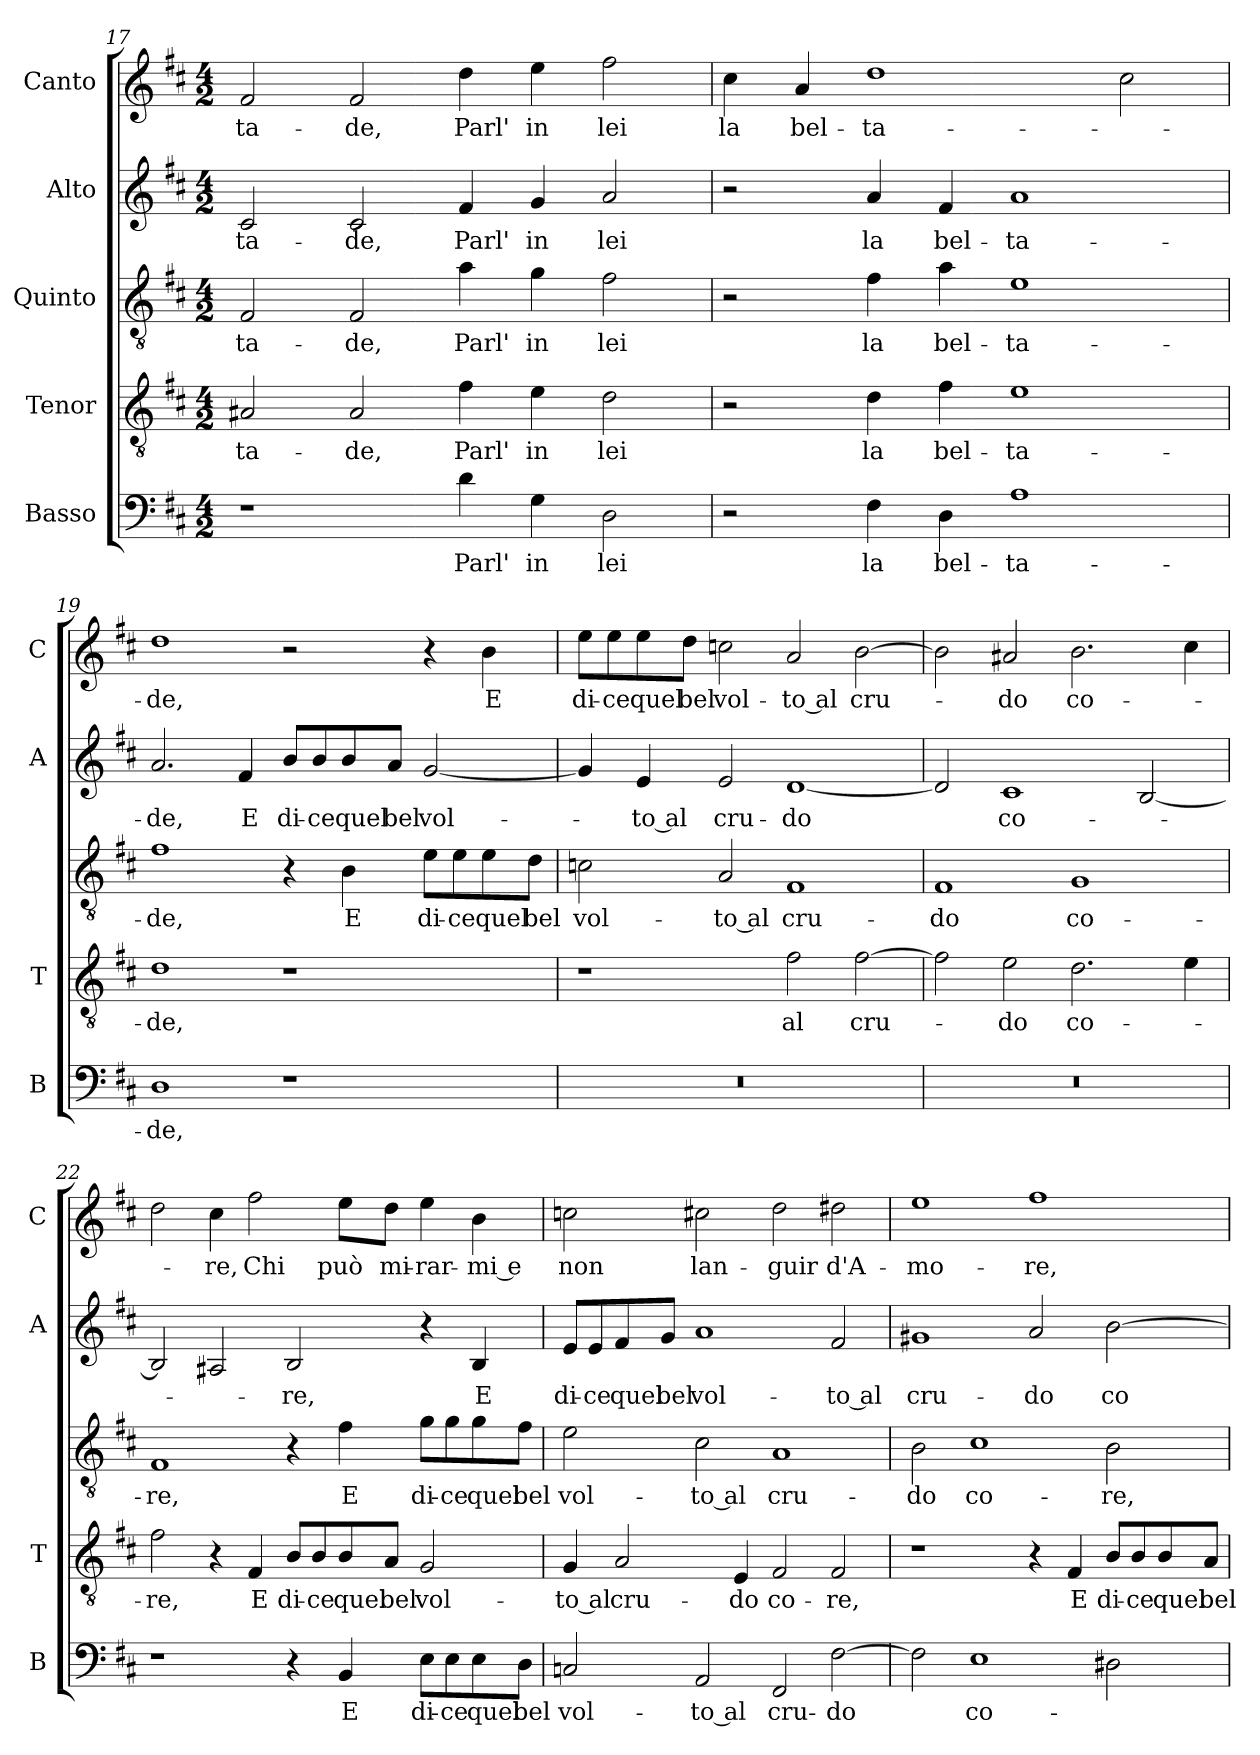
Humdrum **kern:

**kern	**text	**kern	**text	**kern	**text	**kern	**text	**kern	**text
*part5	*part5	*part4	*part4	*part3	*part3	*part2	*part2	*part1	*part1
*staff5	*staff5	*staff4	*staff4	*staff3	*staff3	*staff2	*staff2	*staff1	*staff1
*I"Basso	*	*I"Tenor	*	*I"Quinto	*	*I"Alto	*	*I"Canto	*
*I'B	*	*I'T	*	*	*	*I'A	*	*I'C	*
*clefF4	*	*clefGv2	*	*clefGv2	*	*clefG2	*	*clefG2	*
*k[f#c#]	*	*k[f#c#]	*	*k[f#c#]	*	*k[f#c#]	*	*k[f#c#]	*
*D:	*	*D:	*	*D:	*	*D:	*	*D:	*
*M4/2	*	*M4/2	*	*M4/2	*	*M4/2	*	*M4/2	*
=17	=17	=17	=17	=17	=17	=17	=17	=17	=17
!	!	!	!LO:LY:b	!	!LO:LY:b	!	!LO:LY:b	!	!LO:LY:b
1r	.	2A#X/	-ta-	2F#/	-ta-	2c#/	-ta-	2f#/	-ta-
!	!	!	!LO:LY:b	!	!LO:LY:b	!	!LO:LY:b	!	!LO:LY:b
.	.	2A#/	-de,	2F#/	-de,	2c#/	-de,	2f#/	-de,
!	!LO:LY:b	!	!LO:LY:b	!	!LO:LY:b	!	!LO:LY:b	!	!LO:LY:b
4d\	Parl'	4f#\	Parl'	4a\	Parl'	4f#/	Parl'	4dd\	Parl'
!	!LO:LY:b	!	!LO:LY:b	!	!LO:LY:b	!	!LO:LY:b	!	!LO:LY:b
4G\	in	4e\	in	4g\	in	4g/	in	4ee\	in
!	!LO:LY:b	!	!LO:LY:b	!	!LO:LY:b	!	!LO:LY:b	!	!LO:LY:b
2D\	lei	2d\	lei	2f#\	lei	2a/	lei	2ff#\	lei
=18	=18	=18	=18	=18	=18	=18	=18	=18	=18
!	!	!	!	!	!	!	!	!	!LO:LY:b
2r	.	2r	.	2r	.	2r	.	4cc#\	la
!	!	!	!	!	!	!	!	!	!LO:LY:b
.	.	.	.	.	.	.	.	4a/	bel-
!	!LO:LY:b	!	!LO:LY:b	!	!LO:LY:b	!	!LO:LY:b	!	!LO:LY:b
4F#\	la	4d\	la	4f#\	la	4a/	la	1dd	-ta-
!	!LO:LY:b	!	!LO:LY:b	!	!LO:LY:b	!	!LO:LY:b	!	!
4D\	bel-	4f#\	bel-	4a\	bel-	4f#/	bel-	.	.
!	!LO:LY:b	!	!LO:LY:b	!	!LO:LY:b	!	!LO:LY:b	!	!
1A	-ta-	1e	-ta-	1e	-ta-	1a	-ta-	.	.
.	.	.	.	.	.	.	.	2cc#\	.
=19	=19	=19	=19	=19	=19	=19	=19	=19	=19
!	!LO:LY:b	!	!LO:LY:b	!	!LO:LY:b	!	!LO:LY:b	!	!LO:LY:b
1D	-de,	1d	-de,	1f#	-de,	2.a/	-de,	1dd	-de,
!	!	!	!	!	!	!	!LO:LY:b	!	!
.	.	.	.	.	.	4f#/	E	.	.
!	!	!	!	!	!	!	!LO:LY:b	!	!
1r	.	1r	.	4r	.	8b/L	di-	2r	.
!	!	!	!	!	!	!	!LO:LY:b	!	!
.	.	.	.	.	.	8b/	-ce	.	.
!	!	!	!	!	!LO:LY:b	!	!LO:LY:b	!	!
.	.	.	.	4B\	E	8b/	quel	.	.
!	!	!	!	!	!	!	!LO:LY:b	!	!
.	.	.	.	.	.	8a/J	bel	.	.
!	!	!	!	!	!LO:LY:b	!	!LO:LY:b	!	!
.	.	.	.	8e\L	di-	[2g/	vol-	4r	.
!	!	!	!	!	!LO:LY:b	!	!	!	!
.	.	.	.	8e\	-ce	.	.	.	.
!	!	!	!	!	!LO:LY:b	!	!	!	!LO:LY:b
.	.	.	.	8e\	quel	.	.	4b\	E
!	!	!	!	!	!LO:LY:b	!	!	!	!
.	.	.	.	8d\J	bel	.	.	.	.
!!LO:LB:g=z
=20	=20	=20	=20	=20	=20	=20	=20	=20	=20
!	!	!	!	!	!LO:LY:b	!	!	!	!LO:LY:b
0r	.	1r	.	2cn\	vol-	4g/]	.	8ee\L	di-
!	!	!	!	!	!	!	!	!	!LO:LY:b
.	.	.	.	.	.	.	.	8ee\	-ce
!	!	!	!	!	!	!	!LO:LY:b	!	!LO:LY:b
.	.	.	.	.	.	4e/	-to al	8ee\	quel
!	!	!	!	!	!	!	!	!	!LO:LY:b
.	.	.	.	.	.	.	.	8dd\J	bel
!	!	!	!	!	!LO:LY:b	!	!LO:LY:b	!	!LO:LY:b
.	.	.	.	2A/	-to al	2e/	cru-	2ccn\	vol-
!	!	!	!LO:LY:b	!	!LO:LY:b	!	!LO:LY:b	!	!LO:LY:b
.	.	2f#\	al	1F#	cru-	[1d	-do	2a/	-to al
!	!	!	!LO:LY:b	!	!	!	!	!	!LO:LY:b
.	.	[2f#\	cru-	.	.	.	.	[2b\	cru-
=21	=21	=21	=21	=21	=21	=21	=21	=21	=21
!	!	!	!	!	!LO:LY:b	!	!	!	!
0r	.	2f#\]	.	1F#	-do	2d/]	.	2b\]	.
!	!	!	!LO:LY:b	!	!	!	!LO:LY:b	!	!LO:LY:b
.	.	2e\	-do	.	.	1c#	co-	2a#X/	-do
!	!	!	!LO:LY:b	!	!LO:LY:b	!	!	!	!LO:LY:b
.	.	2.d\	co-	1G	co-	.	.	2.b\	co-
.	.	.	.	.	.	[2B/	.	.	.
.	.	4e\	.	.	.	.	.	4cc#\	.
=22	=22	=22	=22	=22	=22	=22	=22	=22	=22
!	!	!	!LO:LY:b	!	!LO:LY:b	!	!	!	!
1r	.	2f#\	-re,	1F#	-re,	2B/]	.	2dd\	.
!	!	!	!	!	!	!	!	!	!LO:LY:b
.	.	4r	.	.	.	2A#X/	.	4cc#\	-re,
!	!	!	!LO:LY:b	!	!	!	!	!	!LO:LY:b
.	.	4F#/	E	.	.	.	.	2ff#\	Chi
!	!	!	!LO:LY:b	!	!	!	!LO:LY:b	!	!
4r	.	8B/L	di-	4r	.	2B/	-re,	.	.
!	!	!	!LO:LY:b	!	!	!	!	!	!
.	.	8B/	-ce	.	.	.	.	.	.
!	!LO:LY:b	!	!LO:LY:b	!	!LO:LY:b	!	!	!	!LO:LY:b
4BB/	E	8B/	quel	4f#\	E	.	.	8ee\L	può
!	!	!	!LO:LY:b	!	!	!	!	!	!LO:LY:b
.	.	8A/J	bel	.	.	.	.	8dd\J	mi-
!	!LO:LY:b	!	!LO:LY:b	!	!LO:LY:b	!	!	!	!LO:LY:b
8E\L	di-	2G/	vol-	8g\L	di-	4r	.	4ee\	-rar-
!	!LO:LY:b	!	!	!	!LO:LY:b	!	!	!	!
8E\	-ce	.	.	8g\	-ce	.	.	.	.
!	!LO:LY:b	!	!	!	!LO:LY:b	!	!LO:LY:b	!	!LO:LY:b
8E\	quel	.	.	8g\	quel	4B/	E	4b\	-mi e
!	!LO:LY:b	!	!	!	!LO:LY:b	!	!	!	!
8D\J	bel	.	.	8f#\J	bel	.	.	.	.
!!LO:LB:g=z
=23	=23	=23	=23	=23	=23	=23	=23	=23	=23
!	!LO:LY:b	!	!LO:LY:b	!	!LO:LY:b	!	!LO:LY:b	!	!LO:LY:b
2Cn/	vol-	4G/	-to al	2e\	vol-	8e/L	di-	2ccn\	non
!	!	!	!	!	!	!	!LO:LY:b	!	!
.	.	.	.	.	.	8e/	-ce	.	.
!	!	!	!LO:LY:b	!	!	!	!LO:LY:b	!	!
.	.	2A/	cru-	.	.	8f#/	quel	.	.
!	!	!	!	!	!	!	!LO:LY:b	!	!
.	.	.	.	.	.	8g/J	bel	.	.
!	!LO:LY:b	!	!	!	!LO:LY:b	!	!LO:LY:b	!	!LO:LY:b
2AA/	-to al	.	.	2c#\	-to al	1a	vol-	2cc#X\	lan-
!	!	!	!LO:LY:b	!	!	!	!	!	!
.	.	4E/	-do	.	.	.	.	.	.
!	!LO:LY:b	!	!LO:LY:b	!	!LO:LY:b	!	!	!	!LO:LY:b
2FF#/	cru-	2F#/	co-	1A	cru-	.	.	2dd\	-guir
!	!LO:LY:b	!	!LO:LY:b	!	!	!	!LO:LY:b	!	!LO:LY:b
[2F#\	-do	2F#/	-re,	.	.	2f#/	-to al	2dd#X\	d'A-
=24	=24	=24	=24	=24	=24	=24	=24	=24	=24
!	!	!	!	!	!LO:LY:b	!	!LO:LY:b	!	!LO:LY:b
2F#\]	.	1r	.	2B\	-do	1g#X	cru-	1ee	-mo-
!	!LO:LY:b	!	!	!	!LO:LY:b	!	!	!	!
1E	co-	.	.	1c#	co-	.	.	.	.
!	!	!	!	!	!	!	!LO:LY:b	!	!LO:LY:b
.	.	4r	.	.	.	2a/	-do	1ff#	-re,
!	!	!	!LO:LY:b	!	!	!	!	!	!
.	.	4F#/	E	.	.	.	.	.	.
!	!	!	!LO:LY:b	!	!LO:LY:b	!	!LO:LY:b	!	!
2D#X\	.	8B/L	di-	2B\	-re,	[2b\	co-	.	.
!	!	!	!LO:LY:b	!	!	!	!	!	!
.	.	8B/	-ce	.	.	.	.	.	.
!	!	!	!LO:LY:b	!	!	!	!	!	!
.	.	8B/	quel	.	.	.	.	.	.
!	!	!	!LO:LY:b	!	!	!	!	!	!
.	.	8A/J	bel	.	.	.	.	.	.
=	=	=	=	=	=	=	=	=	=
*-	*-	*-	*-	*-	*-	*-	*-	*-	*-
